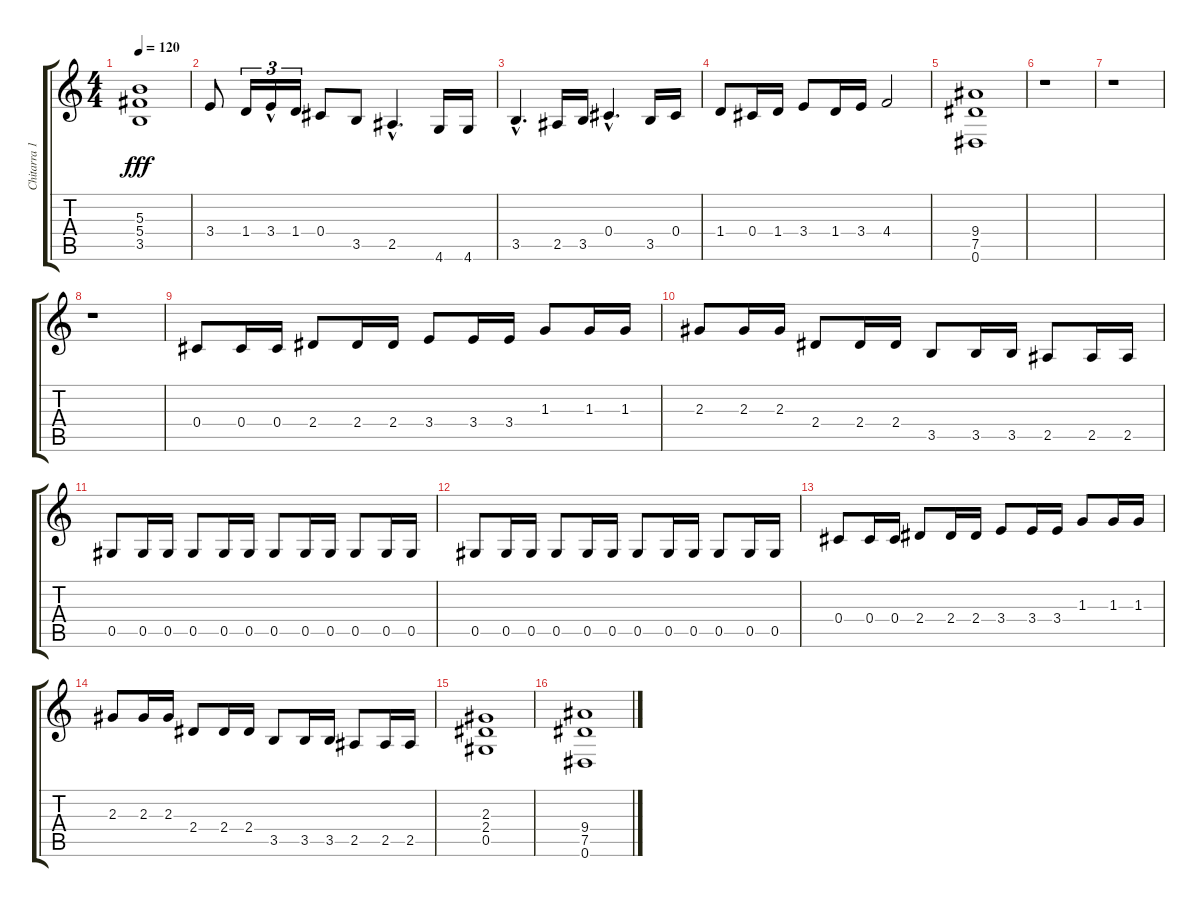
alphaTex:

\track ("Chitarra 1" "Chitarra 1") {instrument distortionguitar}
\staff {score tabs}
\tuning (Eb4 Bb3 Gb3 Db3 Ab2 Eb2) {hide}
\ts (4 4)
\tempo 120
\clef g2
\ks c
(5.3 5.4 3.5).1{dy fff} |
3.4.8 1.4.16{tu (3 2)} 3.4{hac}.16{tu (3 2)} 1.4.16{tu (3 2)} 0.4.8 3.5.8 2.5{hac}.4{d} 4.6.16 4.6.16 |
3.5{hac}.4{d} 2.5.16 3.5.16 0.4{hac}.4{d} 3.5.16 0.4.16 |
1.4.8 0.4.16 1.4.16 3.4.8 1.4.16 3.4.16 4.4.2 |
(9.4 7.5 0.6).1 |
r.1 |
r.1 |
r.1 |
0.4.8 0.4.16 0.4.16 2.4.8 2.4.16 2.4.16 3.4.8 3.4.16 3.4.16 1.3.8 1.3.16 1.3.16 |
2.3.8 2.3.16 2.3.16 2.4.8 2.4.16 2.4.16 3.5.8 3.5.16 3.5.16 2.5.8 2.5.16 2.5.16 |
0.5.8 0.5.16 0.5.16 0.5.8 0.5.16 0.5.16 0.5.8 0.5.16 0.5.16 0.5.8 0.5.16 0.5.16 |
0.5.8 0.5.16 0.5.16 0.5.8 0.5.16 0.5.16 0.5.8 0.5.16 0.5.16 0.5.8 0.5.16 0.5.16 |
0.4.8 0.4.16 0.4.16 2.4.8 2.4.16 2.4.16 3.4.8 3.4.16 3.4.16 1.3.8 1.3.16 1.3.16 |
2.3.8 2.3.16 2.3.16 2.4.8 2.4.16 2.4.16 3.5.8 3.5.16 3.5.16 2.5.8 2.5.16 2.5.16 |
(2.3 2.4 0.5).1 |
(9.4 7.5 0.6).1
